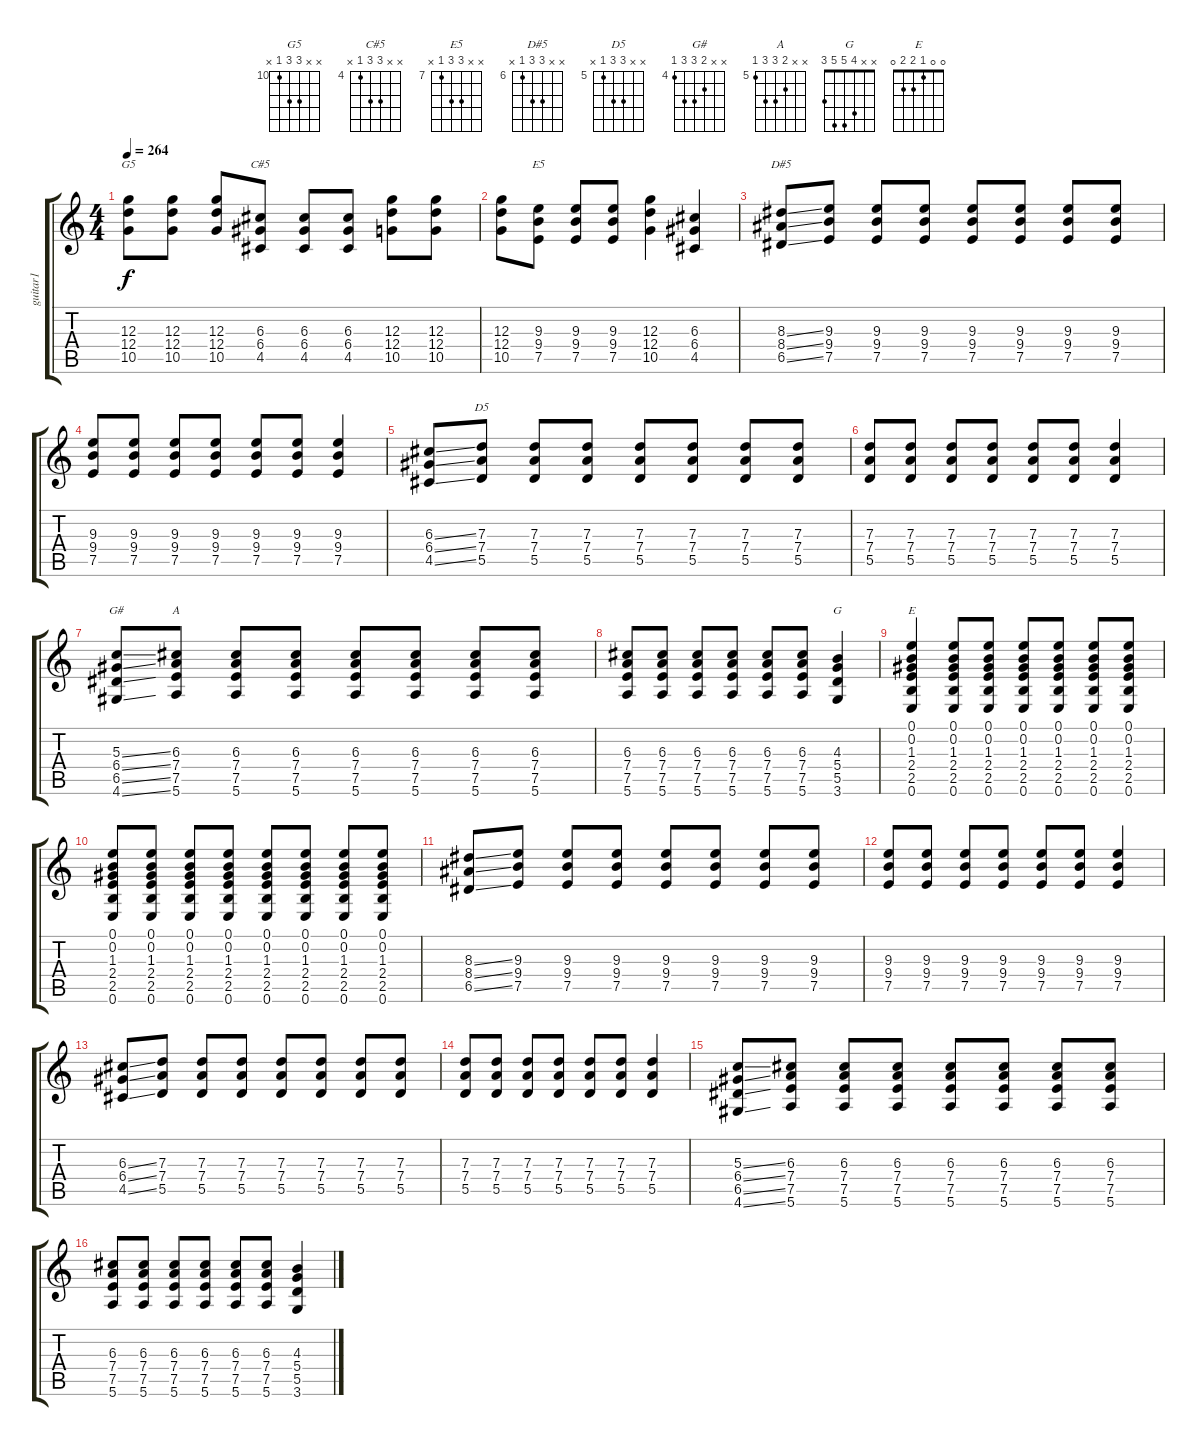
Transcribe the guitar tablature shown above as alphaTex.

\track ("guitar1" "guitar1") {instrument distortionguitar}
\staff {score tabs}
\tuning (E4 B3 G3 D3 A2 E2) {hide}
\chord ("G5" x x 12 12 10 x) {firstfret 10}
\chord ("C#5" x x 6 6 4 x) {firstfret 4}
\chord ("E5" x x 9 9 7 x) {firstfret 7}
\chord ("D#5" x x 8 8 6 x) {firstfret 6}
\chord ("D5" x x 7 7 5 x) {firstfret 5}
\chord ("G#" x x 5 6 6 4) {firstfret 4}
\chord ("A" x x 6 7 7 5) {firstfret 5}
\chord ("G" x x 4 5 5 3)
\chord ("E" 0 0 1 2 2 0)
\ts (4 4)
\tempo 264
\clef g2
\ks c
(12.3 12.4 10.5).8{ch "G5" dy f} (12.3 12.4 10.5).8 (12.3 12.4 10.5).8 (6.3 6.4 4.5).8{ch "C#5"} (6.3 6.4 4.5).8 (6.3 6.4 4.5).8 (12.3 12.4 10.5).8 (12.3 12.4 10.5).8 |
(12.3 12.4 10.5).8 (9.3 9.4 7.5).8{ch "E5"} (9.3 9.4 7.5).8 (9.3 9.4 7.5).8 (12.3 12.4 10.5).4 (6.3 6.4 4.5).4 |
(8.3{ss} 8.4{ss} 6.5{ss}).8{ch "D#5"} (9.3 9.4 7.5).8 (9.3 9.4 7.5).8 (9.3 9.4 7.5).8 (9.3 9.4 7.5).8 (9.3 9.4 7.5).8 (9.3 9.4 7.5).8 (9.3 9.4 7.5).8 |
(9.3 9.4 7.5).8 (9.3 9.4 7.5).8 (9.3 9.4 7.5).8 (9.3 9.4 7.5).8 (9.3 9.4 7.5).8 (9.3 9.4 7.5).8 (9.3 9.4 7.5).4 |
(6.3{ss} 6.4{ss} 4.5{ss}).8 (7.3 7.4 5.5).8{ch "D5"} (7.3 7.4 5.5).8 (7.3 7.4 5.5).8 (7.3 7.4 5.5).8 (7.3 7.4 5.5).8 (7.3 7.4 5.5).8 (7.3 7.4 5.5).8 |
(7.3 7.4 5.5).8 (7.3 7.4 5.5).8 (7.3 7.4 5.5).8 (7.3 7.4 5.5).8 (7.3 7.4 5.5).8 (7.3 7.4 5.5).8 (7.3 7.4 5.5).4 |
(5.3{ss} 6.4{ss} 6.5{ss} 4.6{ss}).8{ch "G#"} (6.3 7.4 7.5 5.6).8{ch "A"} (6.3 7.4 7.5 5.6).8 (6.3 7.4 7.5 5.6).8 (6.3 7.4 7.5 5.6).8 (6.3 7.4 7.5 5.6).8 (6.3 7.4 7.5 5.6).8 (6.3 7.4 7.5 5.6).8 |
(6.3 7.4 7.5 5.6).8 (6.3 7.4 7.5 5.6).8 (6.3 7.4 7.5 5.6).8 (6.3 7.4 7.5 5.6).8 (6.3 7.4 7.5 5.6).8 (6.3 7.4 7.5 5.6).8 (4.3 5.4 5.5 3.6).4{ch "G"} |
(0.1 0.2 1.3 2.4 2.5 0.6).4{ch "E"} (0.1 0.2 1.3 2.4 2.5 0.6).8 (0.1 0.2 1.3 2.4 2.5 0.6).8 (0.1 0.2 1.3 2.4 2.5 0.6).8 (0.1 0.2 1.3 2.4 2.5 0.6).8 (0.1 0.2 1.3 2.4 2.5 0.6).8 (0.1 0.2 1.3 2.4 2.5 0.6).8 |
(0.1 0.2 1.3 2.4 2.5 0.6).8 (0.1 0.2 1.3 2.4 2.5 0.6).8 (0.1 0.2 1.3 2.4 2.5 0.6).8 (0.1 0.2 1.3 2.4 2.5 0.6).8 (0.1 0.2 1.3 2.4 2.5 0.6).8 (0.1 0.2 1.3 2.4 2.5 0.6).8 (0.1 0.2 1.3 2.4 2.5 0.6).8 (0.1 0.2 1.3 2.4 2.5 0.6).8 |
(8.3{ss} 8.4{ss} 6.5{ss}).8 (9.3 9.4 7.5).8 (9.3 9.4 7.5).8 (9.3 9.4 7.5).8 (9.3 9.4 7.5).8 (9.3 9.4 7.5).8 (9.3 9.4 7.5).8 (9.3 9.4 7.5).8 |
(9.3 9.4 7.5).8 (9.3 9.4 7.5).8 (9.3 9.4 7.5).8 (9.3 9.4 7.5).8 (9.3 9.4 7.5).8 (9.3 9.4 7.5).8 (9.3 9.4 7.5).4 |
(6.3{ss} 6.4{ss} 4.5{ss}).8 (7.3 7.4 5.5).8 (7.3 7.4 5.5).8 (7.3 7.4 5.5).8 (7.3 7.4 5.5).8 (7.3 7.4 5.5).8 (7.3 7.4 5.5).8 (7.3 7.4 5.5).8 |
(7.3 7.4 5.5).8 (7.3 7.4 5.5).8 (7.3 7.4 5.5).8 (7.3 7.4 5.5).8 (7.3 7.4 5.5).8 (7.3 7.4 5.5).8 (7.3 7.4 5.5).4 |
(5.3{ss} 6.4{ss} 6.5{ss} 4.6{ss}).8 (6.3 7.4 7.5 5.6).8 (6.3 7.4 7.5 5.6).8 (6.3 7.4 7.5 5.6).8 (6.3 7.4 7.5 5.6).8 (6.3 7.4 7.5 5.6).8 (6.3 7.4 7.5 5.6).8 (6.3 7.4 7.5 5.6).8 |
(6.3 7.4 7.5 5.6).8 (6.3 7.4 7.5 5.6).8 (6.3 7.4 7.5 5.6).8 (6.3 7.4 7.5 5.6).8 (6.3 7.4 7.5 5.6).8 (6.3 7.4 7.5 5.6).8 (4.3 5.4 5.5 3.6).4
